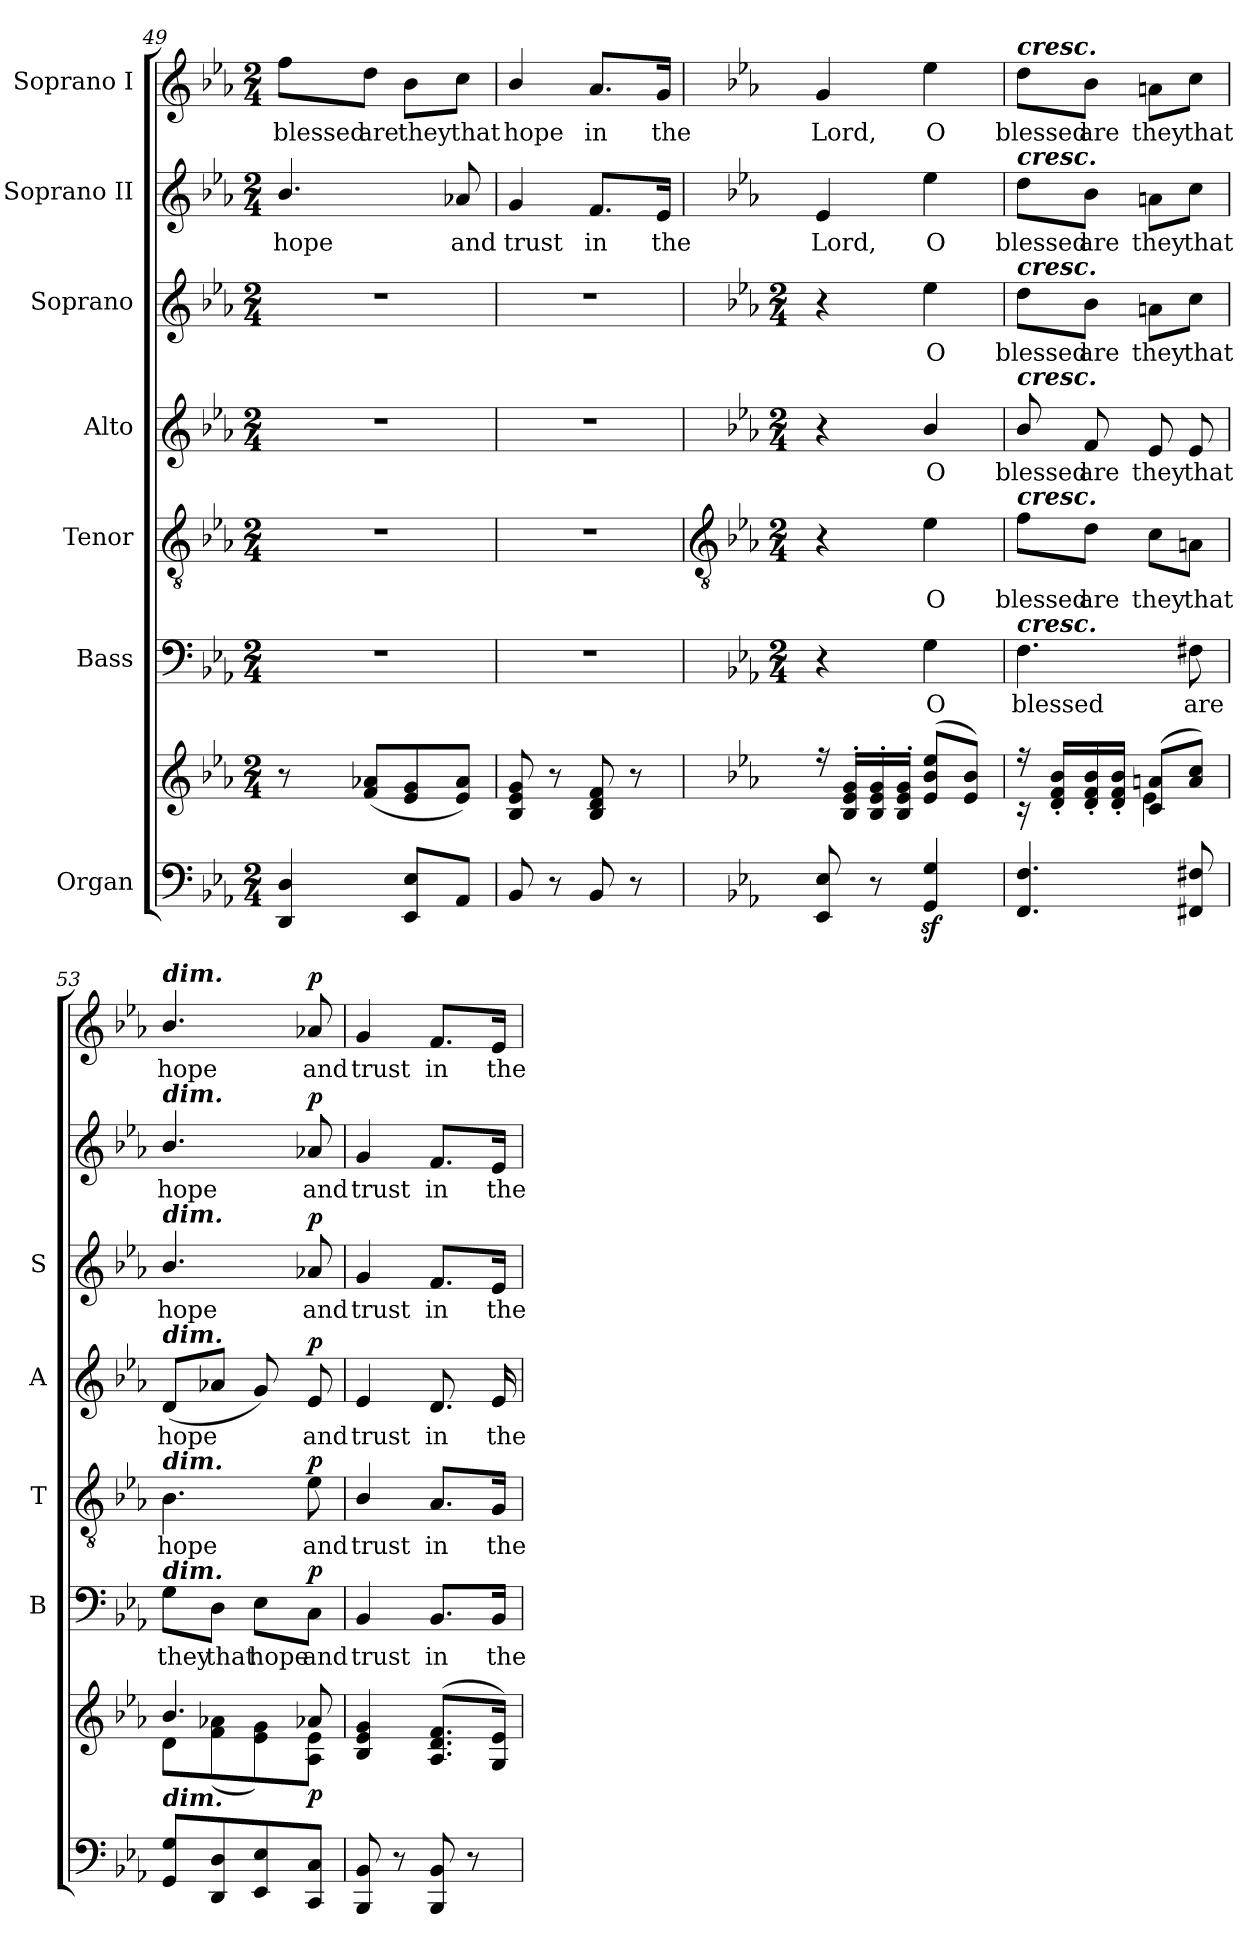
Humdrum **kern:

**kern	**kern	**dynam	**kern	**text	**dynam	**kern	**text	**dynam	**kern	**text	**dynam	**kern	**text	**dynam	**kern	**text	**dynam	**kern	**text	**dynam
*part7	*part7	*part7	*part6	*part6	*part6	*part5	*part5	*part5	*part4	*part4	*part4	*part3	*part3	*part3	*part2	*part2	*part2	*part1	*part1	*part1
*staff8	*staff7	*staff7/8	*staff6	*staff6	*staff6	*staff5	*staff5	*staff5	*staff4	*staff4	*staff4	*staff3	*staff3	*staff3	*staff2	*staff2	*staff2	*staff1	*staff1	*staff1
*I"Organ	*	*	*I"Bass	*	*	*I"Tenor	*	*	*I"Alto	*	*	*I"Soprano	*	*	*I"Soprano II	*	*	*I"Soprano I	*	*
*	*	*	*I'B	*	*	*I'T	*	*	*I'A	*	*	*I'S	*	*	*	*	*	*	*	*
*clefF4	*clefG2	*	*clefF4	*	*	*clefGv2	*	*	*clefG2	*	*	*clefG2	*	*	*clefG2	*	*	*clefG2	*	*
*k[b-e-a-]	*k[b-e-a-]	*	*k[b-e-a-]	*	*	*k[b-e-a-]	*	*	*k[b-e-a-]	*	*	*k[b-e-a-]	*	*	*k[b-e-a-]	*	*	*k[b-e-a-]	*	*
*E-:	*E-:	*	*E-:	*	*	*E-:	*	*	*E-:	*	*	*E-:	*	*	*E-:	*	*	*E-:	*	*
*M2/4	*M2/4	*	*M2/4	*	*	*M2/4	*	*	*M2/4	*	*	*M2/4	*	*	*M2/4	*	*	*M2/4	*	*
=49	=49	=49	=49	=49	=49	=49	=49	=49	=49	=49	=49	=49	=49	=49	=49	=49	=49	=49	=49	=49
!	!	!	!	!	!	!	!	!	!	!	!	!	!	!	!	!LO:LY:b	!	!	!LO:LY:b	!
4DD 4D	8r	.	2r	.	.	2r	.	.	2r	.	.	2r	.	.	4.b-/	hope	.	8ff\L	blessed	.
!	!	!	!	!	!	!	!	!	!	!	!	!	!	!	!	!	!	!	!LO:LY:b	!
.	(<8f 8a-XL	.	.	.	.	.	.	.	.	.	.	.	.	.	.	.	.	8dd\J	are	.
!	!	!	!	!	!	!	!	!	!	!	!	!	!	!	!	!	!	!	!LO:LY:b	!
8EE- 8E-L	8e- 8g	.	.	.	.	.	.	.	.	.	.	.	.	.	.	.	.	8b-\L	they	.
!	!	!	!	!	!	!	!	!	!	!	!	!	!	!	!	!LO:LY:b	!	!	!LO:LY:b	!
8AA-J	8e- 8a-J)	.	.	.	.	.	.	.	.	.	.	.	.	.	8a-X	and	.	8cc\J	that	.
=50	=50	=50	=50	=50	=50	=50	=50	=50	=50	=50	=50	=50	=50	=50	=50	=50	=50	=50	=50	=50
!	!	!	!	!	!	!	!	!	!	!	!	!	!	!	!	!LO:LY:b	!	!	!LO:LY:b	!
8BB-	8B- 8e- 8g	.	2r	.	.	2r	.	.	2r	.	.	2r	.	.	4g	trust	.	4b-/	hope	.
8r	8r	.	.	.	.	.	.	.	.	.	.	.	.	.	.	.	.	.	.	.
!	!	!	!	!	!	!	!	!	!	!	!	!	!	!	!	!LO:LY:b	!	!	!LO:LY:b	!
8BB-	8B- 8d 8f	.	.	.	.	.	.	.	.	.	.	.	.	.	8.f/L	in	.	8.a-/L	in	.
8r	8r	.	.	.	.	.	.	.	.	.	.	.	.	.	.	.	.	.	.	.
!	!	!	!	!	!	!	!	!	!	!	!	!	!	!	!	!LO:LY:b	!	!	!LO:LY:b	!
.	.	.	.	.	.	.	.	.	.	.	.	.	.	.	16e-/Jk	the	.	16g/Jk	the	.
!!LO:LB:g=z
=51	=51	=51	=51	=51	=51	=51	=51	=51	=51	=51	=51	=51	=51	=51	=51	=51	=51	=51	=51	=51
*	*	*	*	*	*	*clefGv2	*	*	*	*	*	*	*	*	*	*	*	*	*	*
*	*	*	*k[b-e-a-]	*	*	*k[b-e-a-]	*	*	*k[b-e-a-]	*	*	*k[b-e-a-]	*	*	*	*	*	*	*	*
*	*	*	*E-:	*	*	*E-:	*	*	*E-:	*	*	*E-:	*	*	*	*	*	*	*	*
*	*	*	*M2/4	*	*	*M2/4	*	*	*M2/4	*	*	*M2/4	*	*	*	*	*	*	*	*
*	*^	*	*	*	*	*	*	*	*	*	*	*	*	*	*	*	*	*	*	*
!	!	!	!	!	!	!	!	!	!	!	!	!	!	!	!	!	!LO:LY:b	!	!	!LO:LY:b	!
8EE- 8E-	16r	2ryy	.	4r	.	.	4r	.	.	4r	.	.	4r	.	.	4e-	Lord,	.	4g	Lord,	.
.	16B-/' 16e-/' 16g/'LL	.	.	.	.	.	.	.	.	.	.	.	.	.	.	.	.	.	.	.	.
8r	16B-/' 16e-/' 16g/'	.	.	.	.	.	.	.	.	.	.	.	.	.	.	.	.	.	.	.	.
.	16B-/' 16e-/' 16g/'JJ	.	.	.	.	.	.	.	.	.	.	.	.	.	.	.	.	.	.	.	.
!	!	!	!	!	!LO:LY:b	!	!	!LO:LY:b	!	!	!LO:LY:b	!	!	!LO:LY:b	!	!	!LO:LY:b	!	!	!LO:LY:b	!
4GGz> 4Gz>	(>8e-/ 8b-/ 8ee-/L	.	.	4G	O	.	4e-	O	.	4b-/	O	.	4ee-	O	.	4ee-	O	.	4ee-	O	.
.	8e-/ 8b-/J)	.	.	.	.	.	.	.	.	.	.	.	.	.	.	.	.	.	.	.	.
=52	=52	=52	=52	=52	=52	=52	=52	=52	=52	=52	=52	=52	=52	=52	=52	=52	=52	=52	=52	=52	=52
!	!	!	!	!	!	!	!	!	!	!	!	!	!	!	!	!	!	!	!LO:TX:a:Bi:t=cresc.	!	!
!	!	!	!	!	!	!	!	!	!	!	!	!	!	!	!	!LO:TX:a:Bi:t=cresc.	!	!	!	!	!
!	!	!	!	!	!	!	!	!	!	!	!	!	!LO:TX:a:Bi:t=cresc.	!	!	!	!	!	!	!	!
!	!	!	!	!	!	!	!	!	!	!LO:TX:a:Bi:t=cresc.	!	!	!	!	!	!	!	!	!	!	!
!	!	!	!	!	!	!	!LO:TX:a:Bi:t=cresc.	!	!	!	!	!	!	!	!	!	!	!	!	!	!
!	!	!	!	!LO:TX:a:Bi:t=cresc.	!	!	!	!	!	!	!	!	!	!	!	!	!	!	!	!	!
!	!	!	!	!	!LO:LY:b	!	!	!LO:LY:b	!	!	!LO:LY:b	!	!	!LO:LY:b	!	!	!LO:LY:b	!	!	!LO:LY:b	!
4.FF 4.F	16r	16r	.	4.F	blessed	.	8f\L	blessed	.	8b-/	blessed	.	8dd\L	blessed	.	8dd\L	blessed	.	8dd\L	blessed	.
.	16d/' 16f/' 16b-/'LL	8ryy	.	.	.	.	.	.	.	.	.	.	.	.	.	.	.	.	.	.	.
!	!	!	!	!	!	!	!	!LO:LY:b	!	!	!LO:LY:b	!	!	!LO:LY:b	!	!	!LO:LY:b	!	!	!LO:LY:b	!
.	16d/' 16f/' 16b-/'	.	.	.	.	.	8d\J	are	.	8f	are	.	8b-\J	are	.	8b-\J	are	.	8b-\J	are	.
.	16d/' 16f/' 16b-/'JJ	16ryy	.	.	.	.	.	.	.	.	.	.	.	.	.	.	.	.	.	.	.
!	!	!	!	!	!	!	!	!LO:LY:b	!	!	!LO:LY:b	!	!	!LO:LY:b	!	!	!LO:LY:b	!	!	!LO:LY:b	!
.	(>8c/ 8an/L	4e-\	.	.	.	.	8c\L	they	.	8e-	they	.	8an\L	they	.	8an\L	they	.	8an\L	they	.
!	!	!	!	!	!LO:LY:b	!	!	!LO:LY:b	!	!	!LO:LY:b	!	!	!LO:LY:b	!	!	!LO:LY:b	!	!	!LO:LY:b	!
8FF#X 8F#X	8a/ 8cc/J)	.	.	8F#X	are	.	8An\J	that	.	8e-	that	.	8cc\J	that	.	8cc\J	that	.	8cc\J	that	.
=53	=53	=53	=53	=53	=53	=53	=53	=53	=53	=53	=53	=53	=53	=53	=53	=53	=53	=53	=53	=53	=53
!	!	!	!	!	!	!	!	!	!	!	!	!	!	!	!	!	!	!	!LO:TX:a:Bi:t=dim.	!	!
!	!	!	!	!	!	!	!	!	!	!	!	!	!	!	!	!LO:TX:a:Bi:t=dim.	!	!	!	!	!
!	!	!	!	!	!	!	!	!	!	!	!	!	!LO:TX:a:Bi:t=dim.	!	!	!	!	!	!	!	!
!	!	!	!	!	!	!	!	!	!	!LO:TX:a:Bi:t=dim.	!	!	!	!	!	!	!	!	!	!	!
!	!	!	!	!	!	!	!LO:TX:a:Bi:t=dim.	!	!	!	!	!	!	!	!	!	!	!	!	!	!
!	!	!	!	!LO:TX:a:Bi:t=dim.	!	!	!	!	!	!	!	!	!	!	!	!	!	!	!	!	!
!LO:TX:a:Bi:t=dim.	!	!	!	!	!	!	!	!	!	!	!	!	!	!	!	!	!	!	!	!	!
!	!	!	!	!	!LO:LY:b	!	!	!LO:LY:b	!	!	!LO:LY:b	!	!	!LO:LY:b	!	!	!LO:LY:b	!	!	!LO:LY:b	!
8GG 8GL	4.b-/	8dL	.	8G\L	they	.	4.B-	hope	.	(<8dL	hope	.	4.b-/	hope	.	4.b-/	hope	.	4.b-/	hope	.
!	!	!	!	!	!LO:LY:b	!	!	!	!	!	!	!	!	!	!	!	!	!	!	!	!
8DD 8D	.	(<8f 8a-X	.	8D\J	that	.	.	.	.	8a-XJ	.	.	.	.	.	.	.	.	.	.	.
!	!	!	!	!	!LO:LY:b	!	!	!	!	!	!	!	!	!	!	!	!	!	!	!	!
8EE- 8E-	.	8e- 8g)	.	8E-\L	hope	.	.	.	.	8g)	.	.	.	.	.	.	.	.	.	.	.
!	!	!	!LO:DY:b	!	!LO:LY:b	!LO:DY:b	!	!LO:LY:b	!LO:DY:b	!	!LO:LY:b	!LO:DY:b	!	!LO:LY:b	!LO:DY:b	!	!LO:LY:b	!LO:DY:b	!	!LO:LY:b	!LO:DY:b
8CC 8CJ	8a-X/	8A- 8e-J	p	8C\J	and	p	8e-	and	p	8e-	and	p	8a-X	and	p	8a-X	and	p	8a-X	and	p
=54	=54	=54	=54	=54	=54	=54	=54	=54	=54	=54	=54	=54	=54	=54	=54	=54	=54	=54	=54	=54	=54
!	!	!	!	!	!LO:LY:b	!	!	!LO:LY:b	!	!	!LO:LY:b	!	!	!LO:LY:b	!	!	!LO:LY:b	!	!	!LO:LY:b	!
8BBB- 8BB-	4B-/ 4e-/ 4g/	2ryy	.	4BB-	trust	.	4B-/	trust	.	4e-	trust	.	4g	trust	.	4g	trust	.	4g	trust	.
8r	.	.	.	.	.	.	.	.	.	.	.	.	.	.	.	.	.	.	.	.	.
!	!	!	!	!	!LO:LY:b	!	!	!LO:LY:b	!	!	!LO:LY:b	!	!	!LO:LY:b	!	!	!LO:LY:b	!	!	!LO:LY:b	!
8BBB- 8BB-	(>8.A-/ 8.d/ 8.f/L	.	.	8.BB-/L	in	.	8.A-/L	in	.	8.d	in	.	8.f/L	in	.	8.f/L	in	.	8.f/L	in	.
8r	.	.	.	.	.	.	.	.	.	.	.	.	.	.	.	.	.	.	.	.	.
!	!	!	!	!	!LO:LY:b	!	!	!LO:LY:b	!	!	!LO:LY:b	!	!	!LO:LY:b	!	!	!LO:LY:b	!	!	!LO:LY:b	!
.	16G/ 16e-/J)	.	.	16BB-/Jk	the	.	16G/Jk	the	.	16e-	the	.	16e-/Jk	the	.	16e-/Jk	the	.	16e-/Jk	the	.
*	*v	*v	*	*	*	*	*	*	*	*	*	*	*	*	*	*	*	*	*	*	*
=	=	=	=	=	=	=	=	=	=	=	=	=	=	=	=	=	=	=	=	=
*-	*-	*-	*-	*-	*-	*-	*-	*-	*-	*-	*-	*-	*-	*-	*-	*-	*-	*-	*-	*-
